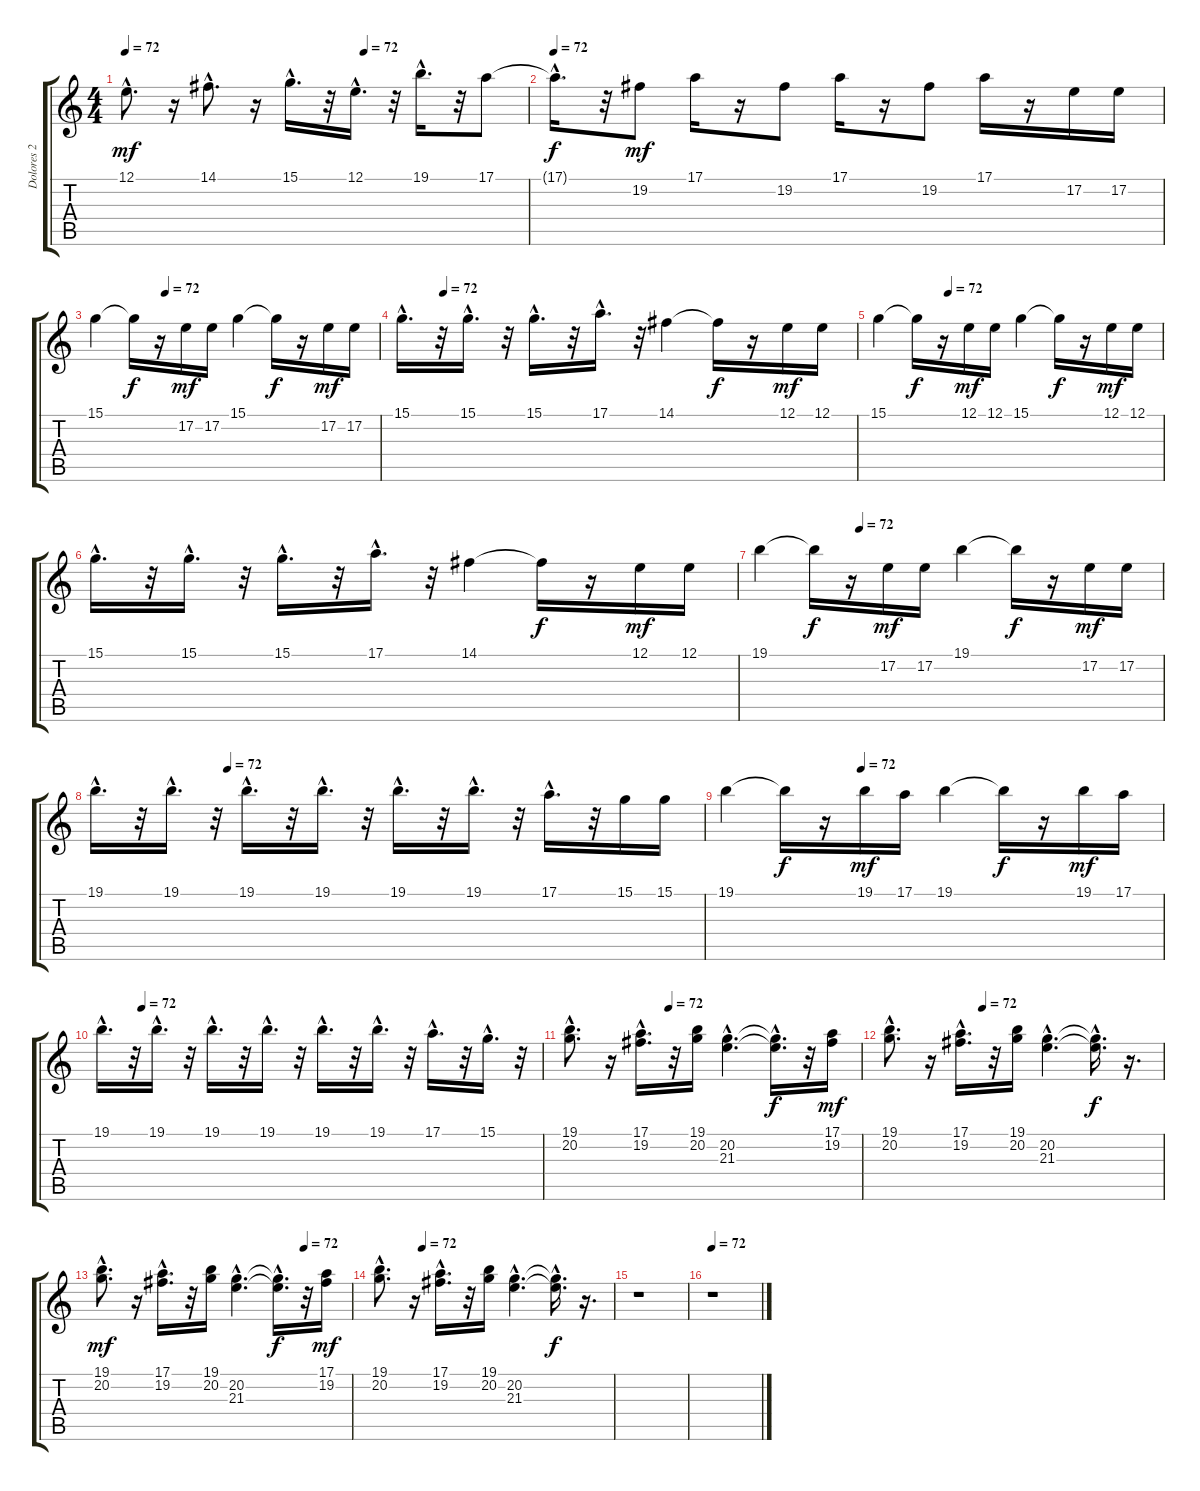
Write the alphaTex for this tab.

\track ("Dolores 2" "Dolores 2") {instrument pad3polysynth}
\staff {score tabs}
\tuning (E4 B3 G3 D3 A2 E2) {hide}
\ts (4 4)
\tempo 72
\tempo (72 0.59375)
\clef g2
\ks c
12.1{hac}.8{d dy mf} r.16 14.1{hac}.8{d} r.16 15.1{hac}.16{d} r.32 12.1{hac}.16{d} r.32 19.1{hac}.16{d} r.32 17.1.8 |
\tempo 72
17.1{hac t}.16{d dy f} r.32 19.2.8{dy mf} 17.1.16 r.16 19.2.8 17.1.16 r.16 19.2.8 17.1.16 r.16 17.2.16 17.2.16 |
\tempo (72 0.25)
15.1.4 15.1{t}.16{dy f} r.16 17.2.16{dy mf} 17.2.16 15.1.4 15.1{t}.16{dy f} r.16 17.2.16{dy mf} 17.2.16 |
\tempo (72 0.09375)
15.1{hac}.16{d} r.32 15.1{hac}.16{d} r.32 15.1{hac}.16{d} r.32 17.1{hac}.16{d} r.32 14.1.4 14.1{t}.16{dy f} r.16 12.1.16{dy mf} 12.1.16 |
\tempo (72 0.25)
15.1.4 15.1{t}.16{dy f} r.16 12.1.16{dy mf} 12.1.16 15.1.4 15.1{t}.16{dy f} r.16 12.1.16{dy mf} 12.1.16 |
15.1{hac}.16{d} r.32 15.1{hac}.16{d} r.32 15.1{hac}.16{d} r.32 17.1{hac}.16{d} r.32 14.1.4 14.1{t}.16{dy f} r.16 12.1.16{dy mf} 12.1.16 |
\tempo (72 0.25)
19.1.4 19.1{t}.16{dy f} r.16 17.2.16{dy mf} 17.2.16 19.1.4 19.1{t}.16{dy f} r.16 17.2.16{dy mf} 17.2.16 |
\tempo (72 0.21875)
19.1{hac}.16{d} r.32 19.1{hac}.16{d} r.32 19.1{hac}.16{d} r.32 19.1{hac}.16{d} r.32 19.1{hac}.16{d} r.32 19.1{hac}.16{d} r.32 17.1{hac}.16{d} r.32 15.1.16 15.1.16 |
\tempo (72 0.3125)
19.1.4 19.1{t}.16{dy f} r.16 19.1.16{dy mf} 17.1.16 19.1.4 19.1{t}.16{dy f} r.16 19.1.16{dy mf} 17.1.16 |
\tempo (72 0.09375)
19.1{hac}.16{d} r.32 19.1{hac}.16{d} r.32 19.1{hac}.16{d} r.32 19.1{hac}.16{d} r.32 19.1{hac}.16{d} r.32 19.1{hac}.16{d} r.32 17.1{hac}.16{d} r.32 15.1{hac}.16{d} r.32 |
\tempo (72 0.34375)
(19.1{hac} 20.2{hac}).8{d} r.16 (17.1{hac} 19.2{hac}).16{d} r.32 (19.1 20.2).16 (20.2{hac} 21.3{hac}).4{d} (20.2{hac t} 21.3{hac t}).16{d dy f} r.32 (17.1 19.2).16{dy mf} |
\tempo (72 0.34375)
(19.1{hac} 20.2{hac}).8{d} r.16 (17.1{hac} 19.2{hac}).16{d} r.32 (19.1 20.2).16 (20.2{hac} 21.3{hac}).4{d} (20.2{hac t} 21.3{hac t}).16{d dy f} r.16{d} |
\tempo (72 0.8125)
(19.1{hac} 20.2{hac}).8{d dy mf} r.16 (17.1{hac} 19.2{hac}).16{d} r.32 (19.1 20.2).16 (20.2{hac} 21.3{hac}).4{d} (20.2{hac t} 21.3{hac t}).16{d dy f} r.32 (17.1 19.2).16{dy mf} |
\tempo (72 0.1875)
(19.1{hac} 20.2{hac}).8{d} r.16 (17.1{hac} 19.2{hac}).16{d} r.32 (19.1 20.2).16 (20.2{hac} 21.3{hac}).4{d} (20.2{hac t} 21.3{hac t}).16{d dy f} r.16{d} |
r.1 |
\tempo 72
r.1
